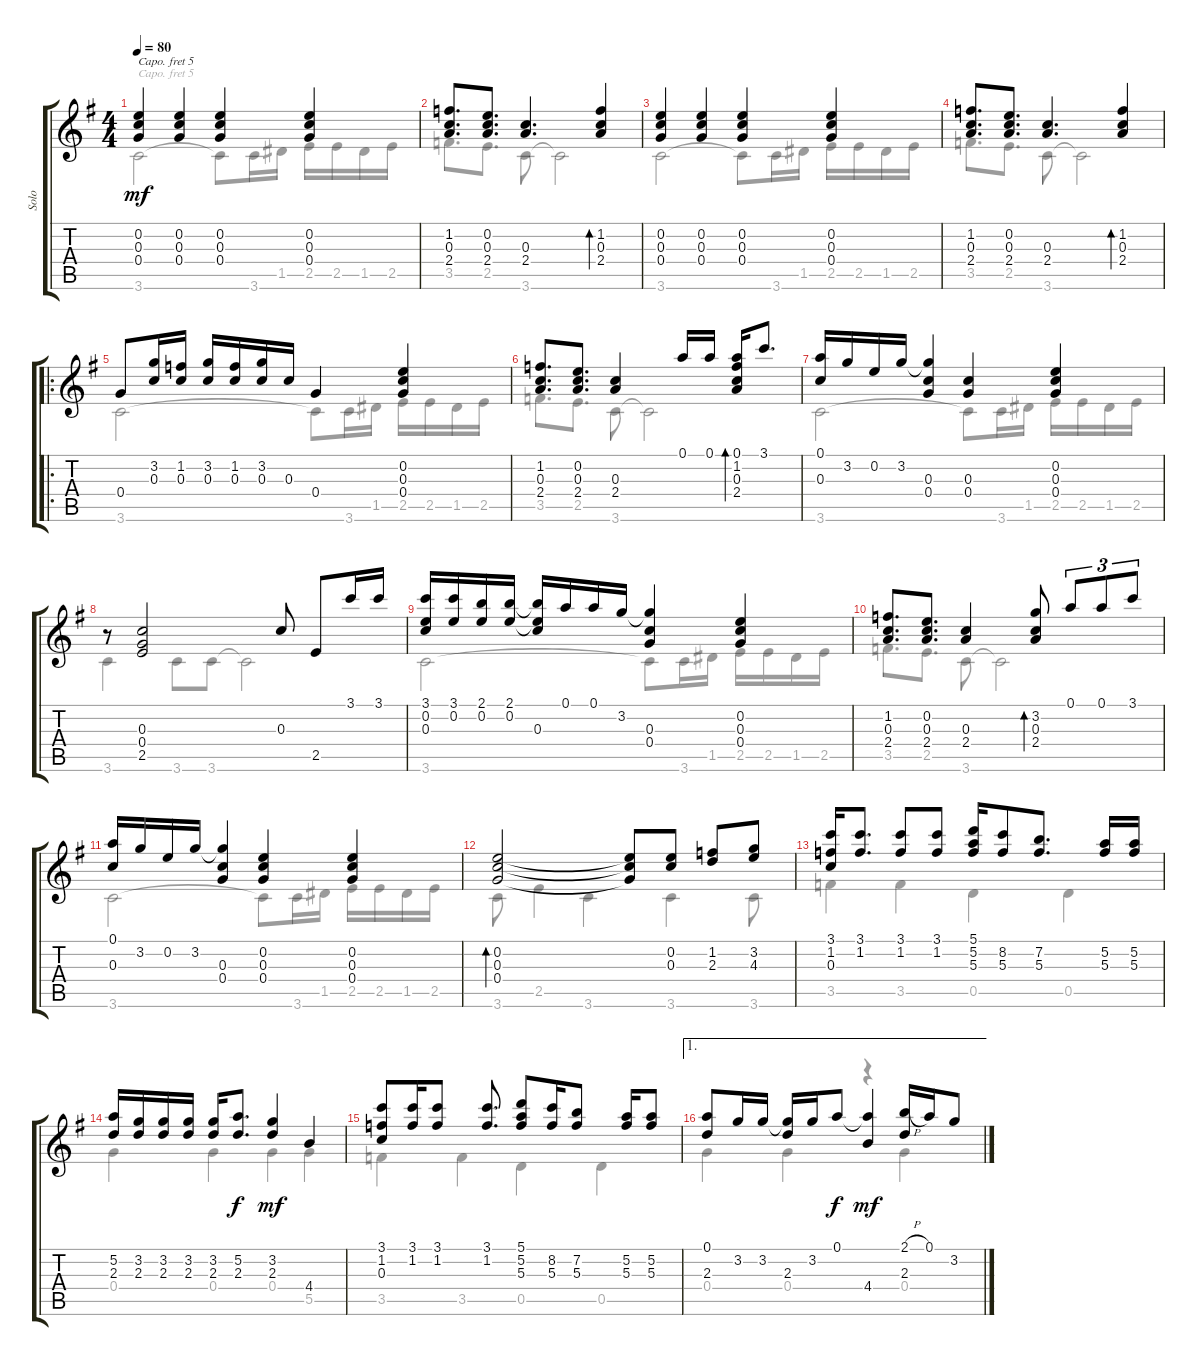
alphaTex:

\track ("Solo" "Solo") {instrument acousticguitarnylon}
\staff {score tabs}
\capo 5
\tuning (E4 B3 G3 D3 A2 E2) {hide}
\voice
\ts (4 4)
\tempo 80
\clef g2
\ks g
(0.2 0.3 0.4).4{dy mf instrument acousticguitarnylon} (0.2 0.3 0.4).4 (0.2 0.3 0.4).4 (0.2 0.3 0.4).4 |
(1.2 0.3 2.4).8{d} (0.2 0.3 2.4).8{d} (0.3 2.4).4{d} (1.2 0.3 2.4).4{bd 120} |
(0.2 0.3 0.4).4 (0.2 0.3 0.4).4 (0.2 0.3 0.4).4 (0.2 0.3 0.4).4 |
(1.2 0.3 2.4).8{d} (0.2 0.3 2.4).8{d} (0.3 2.4).4{d} (1.2 0.3 2.4).4{bd 120} |
\ro
0.4.8 (3.2 0.3).16 (1.2 0.3).16 (3.2 0.3).16 (1.2 0.3).16 (3.2 0.3).16 0.3.16 0.4.4 (0.2 0.3 0.4).4 |
(1.2 0.3 2.4).8{d} (0.2 0.3 2.4).8{d} (0.3 2.4).4 0.1.16 0.1.16 (0.1 1.2 0.3 2.4).16{bd 60} 3.1.8{d} |
(0.1 0.3).16 3.2.16 0.2.16 3.2.16 (3.2{t} 0.3 0.4).4 (0.3 0.4).4 (0.2 0.3 0.4).4 |
r.8 (0.3 0.4 2.5).2 0.3.8 2.5.8 3.1.16 3.1.16 |
(3.1 0.2 0.3).16 (3.1 0.2).16 (2.1 0.2).16 (2.1 0.2).16 (2.1{t} 0.2{t} 0.3).16 0.1.16 0.1.16 3.2.16 (3.2{t} 0.3 0.4).4 (0.2 0.3 0.4).4 |
(1.2 0.3 2.4).8{d} (0.2 0.3 2.4).8{d} (0.3 2.4).4 (3.2 0.3 2.4).8{bd 480} 0.1.8{tu (3 2)} 0.1.8{tu (3 2)} 3.1.8{tu (3 2)} |
(0.1 0.3).16 3.2.16 0.2.16 3.2.16 (3.2{t} 0.3 0.4).4 (0.2 0.3 0.4).4 (0.2 0.3 0.4).4 |
(0.2 0.3 0.4).2{bd 30} (0.2{t} 0.3{t} 0.4{t}).8 (0.2 0.3).8 (1.2 2.3).8 (3.2 4.3).8 |
(3.1 1.2 0.3).16 (3.1 1.2).8{d} (3.1 1.2).8 (3.1 1.2).8 (5.1 5.2 5.3).16 (8.2 5.3).8 (7.2 5.3).8{d} (5.2 5.3).16 (5.2 5.3).16 |
(5.2 2.3).16 (3.2 2.3).16 (3.2 2.3).16 (3.2 2.3).16 (3.2 2.3).16 (5.2 2.3).8{d dy f} (3.2 2.3).4{dy mf} 4.4.4 |
(3.1 1.2 0.3).8 (3.1 1.2).16 (3.1 1.2).8 (3.1 1.2).8{d} (5.1 5.2 5.3).8 (8.2 5.3).16 (7.2 5.3).8 (5.2 5.3).16 (5.2 5.3).8 |
\ae 1
(0.1 2.3).8 3.2.16 3.2.16 (3.2{t} 2.3).16 3.2.16 0.1.8{dy f} (0.1{t} 4.4).4{dy mf} (2.1{h} 2.3).16 0.1.16 3.2.8
\voice
\clef g2
\ottava regular
\simile none
\ks g
3.6.2{dy mf} 3.6{t}.8 3.6.16 1.5.16 2.5.16 2.5.16 1.5.16 2.5.16 |
3.5.8{d} 2.5.8{d} 3.6.8 3.6{t}.2 |
3.6.2 3.6{t}.8 3.6.16 1.5.16 2.5.16 2.5.16 1.5.16 2.5.16 |
3.5.8{d} 2.5.8{d} 3.6.8 3.6{t}.2 |
3.6.2 3.6{t}.8 3.6.16 1.5.16 2.5.16 2.5.16 1.5.16 2.5.16 |
3.5.8{d} 2.5.8{d} 3.6.8 3.6{t}.2 |
3.6.2 3.6{t}.8 3.6.16 1.5.16 2.5.16 2.5.16 1.5.16 2.5.16 |
3.6.4 3.6.8 3.6.8 3.6{t}.2 |
3.6.2 3.6{t}.8 3.6.16 1.5.16 2.5.16 2.5.16 1.5.16 2.5.16 |
3.5.8{d} 2.5.8{d} 3.6.8 3.6{t}.2 |
3.6.2 3.6{t}.8 3.6.16 1.5.16 2.5.16 2.5.16 1.5.16 2.5.16 |
3.6.8 2.5.4 3.6.4 3.6.4 3.6.8 |
3.5.4 3.5.4 0.5.4 0.5.4 |
0.4.4 0.4.4 0.4.4 5.5.4 |
3.5.4 3.5.4 0.5.4 0.5.4 |
0.4.4 0.4.4 r.4 0.4.4
